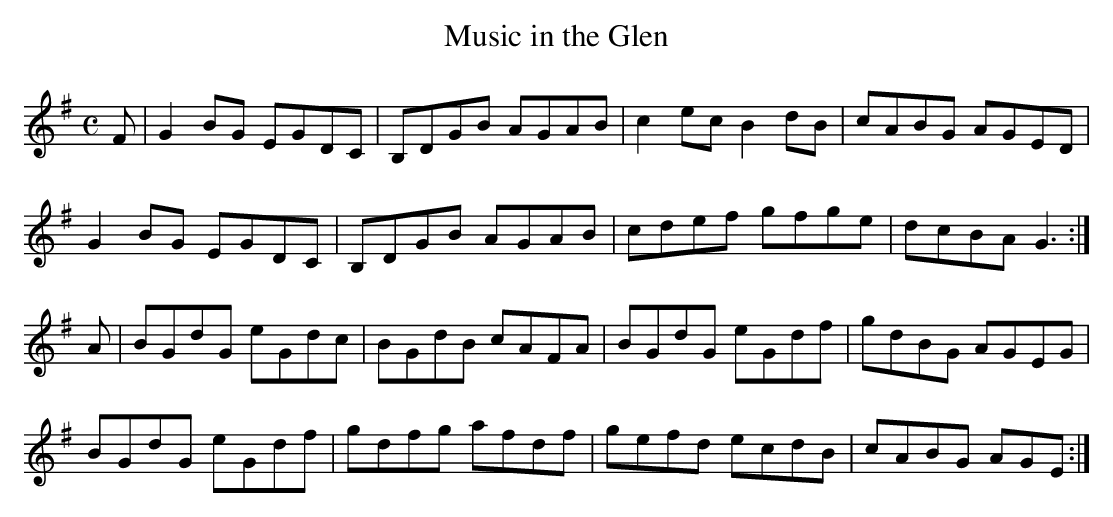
X:1
T:Music in the Glen
M:C
L:1/8
K:G Major
F|G2BG EGDC|B,DGB AGAB|c2ec B2dB|cABG AGED|!
G2BG EGDC|B,DGB AGAB|cdef gfge|dcBA G3:|!
A|BGdG eGdc|BGdB cAFA|BGdG eGdf|gdBG AGEG|!
BGdG eGdf|gdfg afdf|gefd ecdB|cABG AGE:|!
